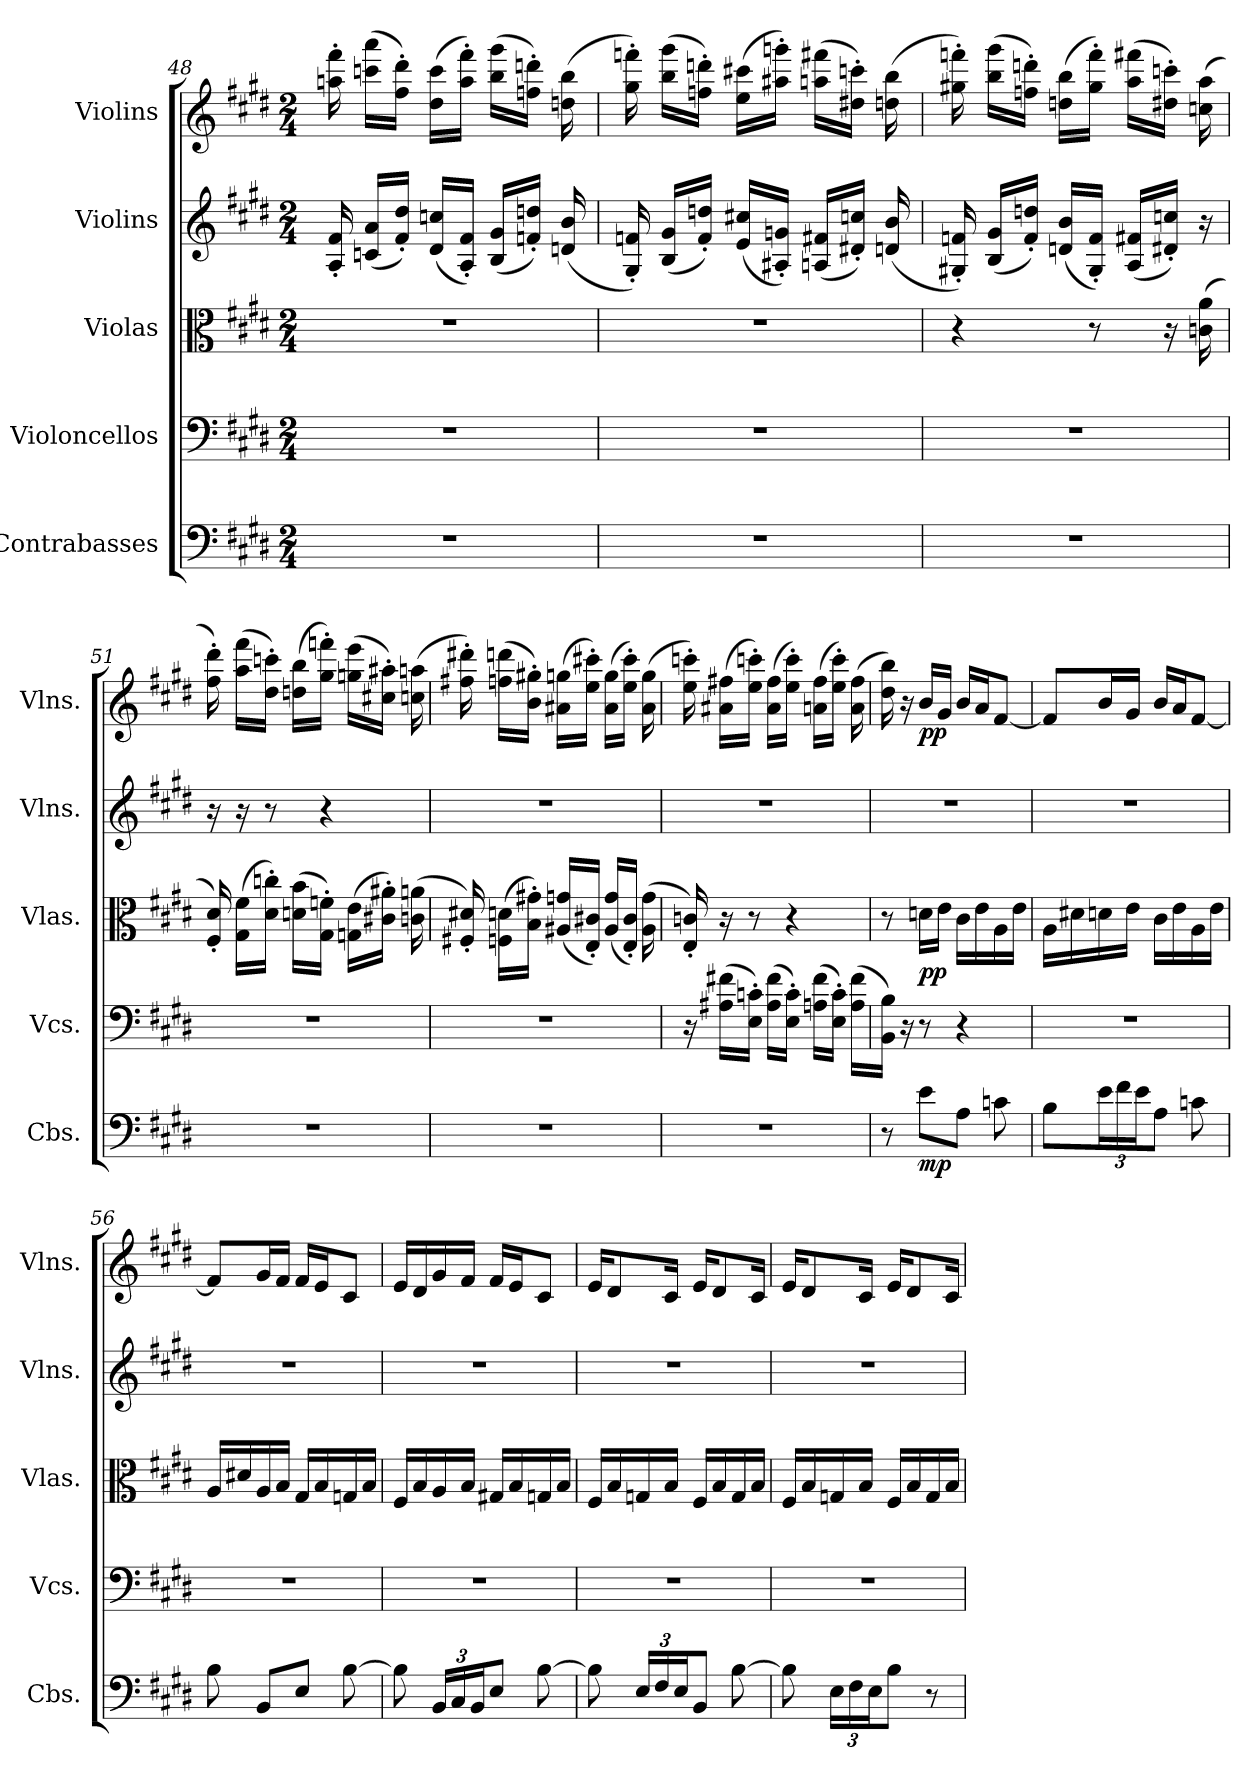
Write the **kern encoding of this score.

**kern	**dynam	**kern	**kern	**dynam	**kern	**kern	**dynam
*part5	*part5	*part4	*part3	*part3	*part2	*part1	*part1
*staff5	*staff5	*staff4	*staff3	*staff3	*staff2	*staff1	*staff1
*I"Contrabasses	*	*I"Violoncellos	*I"Violas	*	*I"Violins	*I"Violins	*
*I'Cbs.	*	*I'Vcs.	*I'Vlas.	*	*I'Vlns.	*I'Vlns.	*
!!LO:LB:g=z
*clefF4	*	*clefF4	*clefC3	*	*clefG2	*clefG2	*
*ITrd7c12	*	*	*	*	*	*	*
*k[f#c#g#d#]	*	*k[f#c#g#d#]	*k[f#c#g#d#]	*	*k[f#c#g#d#]	*k[f#c#g#d#]	*
*M2/4	*	*M2/4	*M2/4	*	*M2/4	*M2/4	*
=48	=48	=48	=48	=48	=48	=48	=48
2r	.	2r	2r	.	16A/' 16f#/'	16aan\' 16fff#\'	.
.	.	.	.	.	(<16cn/ 16a/LL	(>16cccn\ 16aaa\LL	.
.	.	.	.	.	16f#/' 16dd#/'JJ)	16ff#\' 16ddd#\'JJ)	.
.	.	.	.	.	(<16d#/ 16ccn/LL	(>16dd#\ 16ccc\LL	.
.	.	.	.	.	16A/' 16f#/'JJ)	16aa\' 16fff#\'JJ)	.
.	.	.	.	.	(<16B/ 16g#/LL	(>16bb\ 16ggg#\LL	.
.	.	.	.	.	16fn/' 16ddn/'JJ)	16ffn\' 16dddn\'JJ)	.
.	.	.	.	.	(<16dn/ 16b/	(>16ddn\ 16bb\	.
=49	=49	=49	=49	=49	=49	=49	=49
2r	.	2r	2r	.	16G#/' 16fn/')	16gg#\' 16fffn\')	.
.	.	.	.	.	(<16B/ 16g#/LL	(>16bb\ 16ggg#\LL	.
.	.	.	.	.	16f/' 16ddn/'JJ)	16ffn\' 16dddn\'JJ)	.
.	.	.	.	.	(<16e/ 16cc#X/LL	(>16ee\ 16ccc#X\LL	.
.	.	.	.	.	16A#X/' 16gn/'JJ)	16aa#X\' 16gggn\'JJ)	.
.	.	.	.	.	(<16An/ 16f#X/LL	(>16aan\ 16fff#X\LL	.
.	.	.	.	.	16d#X/' 16ccn/'JJ)	16dd#X\' 16cccn\'JJ)	.
.	.	.	.	.	(<16dn/ 16b/	(>16ddn\ 16bb\	.
=50	=50	=50	=50	=50	=50	=50	=50
2r	.	2r	4r	.	16G#X/' 16fn/')	16gg#X\' 16fffn\')	.
.	.	.	.	.	(<16B/ 16g#/LL	(>16bb\ 16ggg#\LL	.
.	.	.	.	.	16f/' 16ddn/'JJ)	16ffn\' 16dddn\'JJ)	.
.	.	.	.	.	(<16dn/ 16b/LL	(>16ddn\ 16bb\LL	.
.	.	.	8r	.	16G#/' 16f/'JJ)	16gg#\' 16fff\'JJ)	.
.	.	.	.	.	(<16A/ 16f#X/LL	(>16aa\ 16fff#X\LL	.
.	.	.	16r	.	16d#X/' 16ccn/'JJ)	16dd#X\' 16cccn\'JJ)	.
.	.	.	(>16cn\ 16a\	.	16r	(>16ccn\ 16aa\	.
!!LO:LB:g=z
=51	=51	=51	=51	=51	=51	=51	=51
2r	.	2r	16F#/' 16d#/')	.	16r	16ff#\' 16ddd#\')	.
.	.	.	(>16G#\ 16f#\LL	.	16r	(>16aa\ 16fff#\LL	.
.	.	.	16d#\' 16ccn\'JJ)	.	8r	16dd#\' 16cccn\'JJ)	.
.	.	.	(>16dn\ 16b\LL	.	.	(>16ddn\ 16bb\LL	.
.	.	.	16G#\' 16fn\'JJ)	.	4r	16gg#\' 16fffn\'JJ)	.
.	.	.	(>16Gn\ 16e\LL	.	.	(>16ggn\ 16eee\LL	.
.	.	.	16c#X\' 16a#X\'JJ)	.	.	16cc#X\' 16aa#X\'JJ)	.
.	.	.	(>16cn\ 16an\	.	.	(>16ccn\ 16aan\	.
=52	=52	=52	=52	=52	=52	=52	=52
2r	.	2r	16F#X/' 16d#X/')	.	2r	16ff#X\' 16ddd#X\')	.
.	.	.	(>16Fn\ 16dn\LL	.	.	(>16ffn\ 16dddn\LL	.
.	.	.	16B\' 16g#X\'JJ)	.	.	16b\' 16gg#X\'JJ)	.
.	.	.	(<16A#X/ 16gn/LL	.	.	(>16a#X\ 16ggn\LL	.
.	.	.	16E/' 16c#X/'JJ)	.	.	16ee\' 16ccc#X\'JJ)	.
.	.	.	(<16A#/ 16g/LL	.	.	(>16a#\ 16gg\LL	.
.	.	.	16E/' 16c#/'JJ)	.	.	16ee\' 16ccc#\'JJ)	.
.	.	.	(>16A#\ 16g\	.	.	(>16a#\ 16gg\	.
=53	=53	=53	=53	=53	=53	=53	=53
2r	.	16r	16E/' 16cn/')	.	2r	16ee\' 16cccn\')	.
*	*	*	*	*	*	*MM44	*
.	.	(>16A#X\ 16f#X\LL	16r	.	.	(>16a#X\ 16ff#X\LL	.
.	.	16E\' 16cn\'JJ)	8r	.	.	16ee\' 16cccn\'JJ)	.
*	*	*	*	*	*	*MM38	*
.	.	(>16A#\ 16f#\LL	.	.	.	(>16a#\ 16ff#\LL	.
.	.	16E\' 16c\'JJ)	4r	.	.	16ee\' 16ccc\'JJ)	.
*	*	*	*	*	*	*MM32	*
.	.	(>16An\ 16f#\LL	.	.	.	(>16an\ 16ff#\LL	.
.	.	16E\' 16c\'JJ)	.	.	.	16ee\' 16ccc\'JJ)	.
.	.	(>16A\ 16f#\LL	.	.	.	(>16a\ 16ff#\	.
=54	=54	=54	=54	=54	=54	=54	=54
*	*	*	*	*	*	*MM20	*
8r	.	16BB\ 16B\JJ)	8r	.	2r	16dd#\ 16bb\)	.
.	.	16r	.	.	.	16r	.
*	*	*	*	*	*	*MM44	*
!	!LO:DY:b	!	!	!LO:DY:b	!	!	!LO:DY:b
8E\L	mp	8r	16dn\LL	pp	.	16b/LL	pp
.	.	.	16e\JJ	.	.	16g#/JJ	.
8AA\J	.	4r	16c#\LL	.	.	16b/LL	.
.	.	.	16e\	.	.	16a/J	.
8Cn\	.	.	16A\	.	.	[8f#/J	.
.	.	.	16e\JJ	.	.	.	.
!!LO:PB:g=z
=55	=55	=55	=55	=55	=55	=55	=55
8BB\L	.	2r	16A\LL	.	2r	8f#/L]	.
.	.	.	16d#X\	.	.	.	.
*Xbrackettup	*	*	*	*	*	*	*
24E\L	.	.	16dn\	.	.	16b/L	.
24F#\	.	.	.	.	.	.	.
.	.	.	16e\JJ	.	.	16g#/JJ	.
24E\J	.	.	.	.	.	.	.
8AA\J	.	.	16c#\LL	.	.	16b/LL	.
.	.	.	16e\	.	.	16a/J	.
8Cn\	.	.	16A\	.	.	[8f#/J	.
.	.	.	16e\JJ	.	.	.	.
=56	=56	=56	=56	=56	=56	=56	=56
8BB\	.	2r	16A/LL	.	2r	8f#/L]	.
.	.	.	16d#X/	.	.	.	.
8BBB/L	.	.	16A/	.	.	16g#/L	.
.	.	.	16B/JJ	.	.	16f#/JJ	.
8EE/J	.	.	16G#/LL	.	.	16f#/LL	.
.	.	.	16B/	.	.	16e/J	.
[8BB\	.	.	16Gn/	.	.	8c#/J	.
.	.	.	16B/JJ	.	.	.	.
=57	=57	=57	=57	=57	=57	=57	=57
8BB\]	.	2r	16F#/LL	.	2r	16e/LL	.
.	.	.	16B/	.	.	16d#/	.
24BBB/LL	.	.	16A/	.	.	16g#/	.
24CC#/	.	.	.	.	.	.	.
.	.	.	16B/JJ	.	.	16f#/JJ	.
24BBB/J	.	.	.	.	.	.	.
8EE/J	.	.	16G#X/LL	.	.	16f#/LL	.
.	.	.	16B/	.	.	16e/J	.
[8BB\	.	.	16Gn/	.	.	8c#/J	.
.	.	.	16B/JJ	.	.	.	.
=58	=58	=58	=58	=58	=58	=58	=58
8BB\]	.	2r	16F#/LL	.	2r	16e/KL	.
.	.	.	16B/	.	.	8d#/	.
24EE/LL	.	.	16Gn/	.	.	.	.
24FF#/	.	.	.	.	.	.	.
.	.	.	16B/JJ	.	.	16c#/Jk	.
24EE/J	.	.	.	.	.	.	.
8BBB/J	.	.	16F#/LL	.	.	16e/KL	.
.	.	.	16B/	.	.	8d#/	.
[8BB\	.	.	16G/	.	.	.	.
.	.	.	16B/JJ	.	.	16c#/Jk	.
!!LO:LB:g=z
=59	=59	=59	=59	=59	=59	=59	=59
8BB\]	.	2r	16F#/LL	.	2r	16e/KL	.
.	.	.	16B/	.	.	8d#/	.
24EE\LL	.	.	16Gn/	.	.	.	.
24FF#\	.	.	.	.	.	.	.
.	.	.	16B/JJ	.	.	16c#/Jk	.
24EE\J	.	.	.	.	.	.	.
8BB\J	.	.	16F#/LL	.	.	16e/KL	.
.	.	.	16B/	.	.	8d#/	.
8r	.	.	16G/	.	.	.	.
.	.	.	16B/JJ	.	.	16c#/Jk	.
=	=	=	=	=	=	=	=
*-	*-	*-	*-	*-	*-	*-	*-
